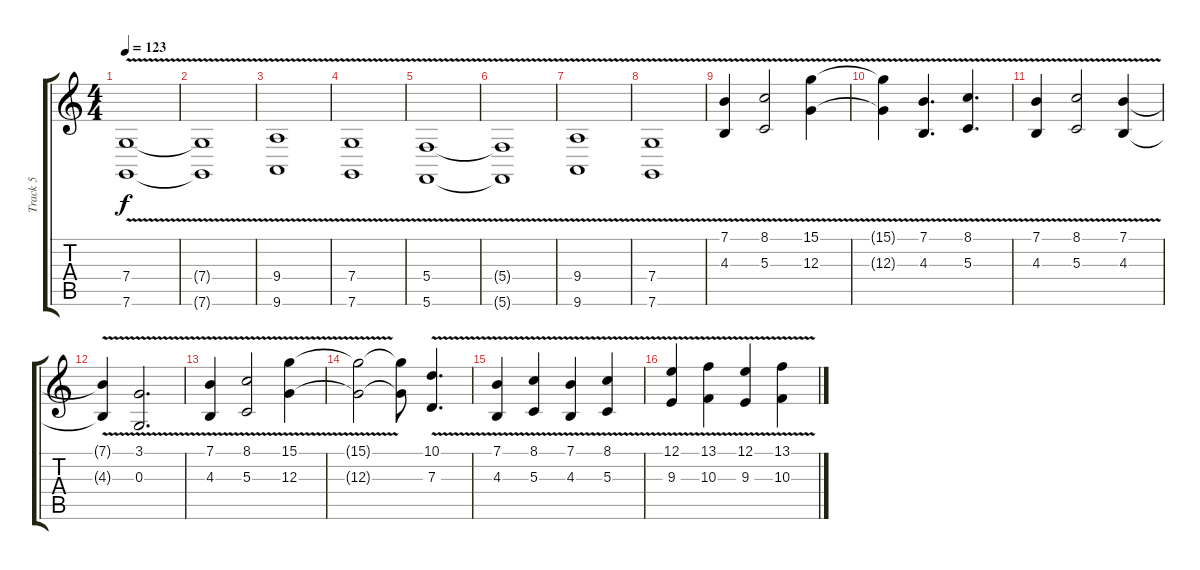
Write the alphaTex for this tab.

\track ("Track 5" "Track 5") {instrument stringensemble1}
\staff {score tabs}
\tuning (E4 C4 G3 C3 G2 C2) {hide}
\ts (4 4)
\tempo 123
\clef g2
\ks c
(7.4{v} 7.6{v}).1{dy f} |
(7.4{t} 7.6{t}).1 |
(9.4{v} 9.6{v}).1 |
(7.4{v} 7.6{v}).1 |
(5.4{v} 5.6{v}).1 |
(5.4{t} 5.6{t}).1 |
(9.4{v} 9.6{v}).1 |
(7.4{v} 7.6{v}).1 |
(7.1{v} 4.3{v}).4 (8.1{v} 5.3{v}).2 (15.1{v} 12.3{v}).4 |
(15.1{t} 12.3{t}).4 (7.1{v} 4.3{v}).4{d} (8.1{v} 5.3{v}).4{d} |
(7.1{v} 4.3{v}).4 (8.1{v} 5.3).2 (7.1{v} 4.3{v}).4 |
(7.1{t} 4.3{t}).4 (3.1{v} 0.3{v}).2{d} |
(7.1{v} 4.3{v}).4 (8.1{v} 5.3{v}).2 (15.1{v} 12.3{v}).4 |
(15.1{t} 12.3{t}).2 (15.1{t} 12.3{t}).8 (10.1{v} 7.3{v}).4{d} |
(7.1{v} 4.3{v}).4 (8.1{v} 5.3{v}).4 (7.1{v} 4.3{v}).4 (8.1{v} 5.3{v}).4 |
(12.1{v} 9.3{v}).4 (13.1{v} 10.3{v}).4 (12.1{v} 9.3{v}).4 (13.1{v} 10.3{v}).4
